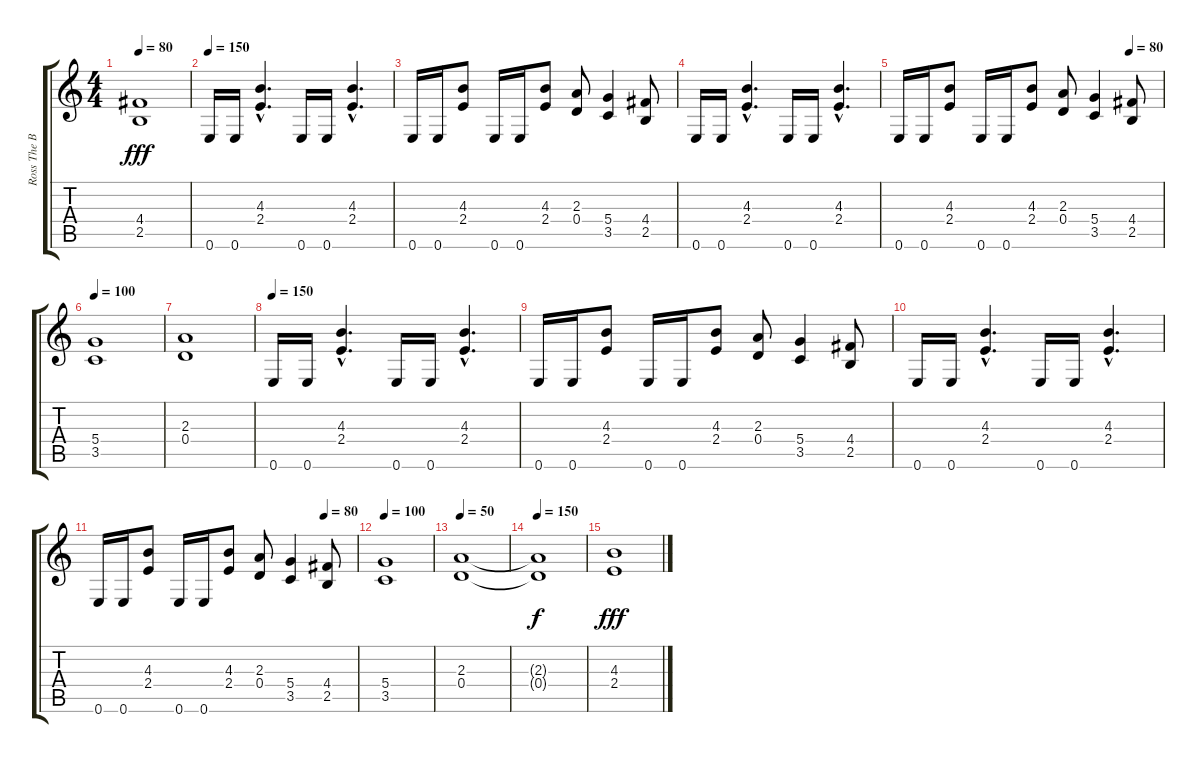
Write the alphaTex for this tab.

\track ("Ross The Boss" "Ross The B") {instrument distortionguitar}
\staff {score tabs}
\tuning (E4 B3 G3 D3 A2 E2) {hide}
\ts (4 4)
\tempo 80
\clef g2
\ks c
(4.4 2.5).1{dy fff} |
\tempo 150
0.6.16 0.6.16 (4.3{hac} 2.4{hac}).4{d} 0.6.16 0.6.16 (4.3{hac} 2.4{hac}).4{d} |
0.6.16 0.6.16 (4.3 2.4).8 0.6.16 0.6.16 (4.3 2.4).8 (2.3 0.4).8 (5.4 3.5).4 (4.4 2.5).8 |
0.6.16 0.6.16 (4.3{hac} 2.4{hac}).4{d} 0.6.16 0.6.16 (4.3{hac} 2.4{hac}).4{d} |
\tempo (80 0.875)
0.6.16 0.6.16 (4.3 2.4).8 0.6.16 0.6.16 (4.3 2.4).8 (2.3 0.4).8 (5.4 3.5).4 (4.4 2.5).8 |
\tempo 100
(5.4 3.5).1 |
(2.3 0.4).1 |
\tempo 150
0.6.16 0.6.16 (4.3{hac} 2.4{hac}).4{d} 0.6.16 0.6.16 (4.3{hac} 2.4{hac}).4{d} |
0.6.16 0.6.16 (4.3 2.4).8 0.6.16 0.6.16 (4.3 2.4).8 (2.3 0.4).8 (5.4 3.5).4 (4.4 2.5).8 |
0.6.16 0.6.16 (4.3{hac} 2.4{hac}).4{d} 0.6.16 0.6.16 (4.3{hac} 2.4{hac}).4{d} |
\tempo (80 0.875)
0.6.16 0.6.16 (4.3 2.4).8 0.6.16 0.6.16 (4.3 2.4).8 (2.3 0.4).8 (5.4 3.5).4 (4.4 2.5).8 |
\tempo 100
(5.4 3.5).1 |
\tempo 50
(2.3 0.4).1 |
\tempo 150
(2.3{t} 0.4{t}).1{dy f} |
(4.3 2.4).1{dy fff}
